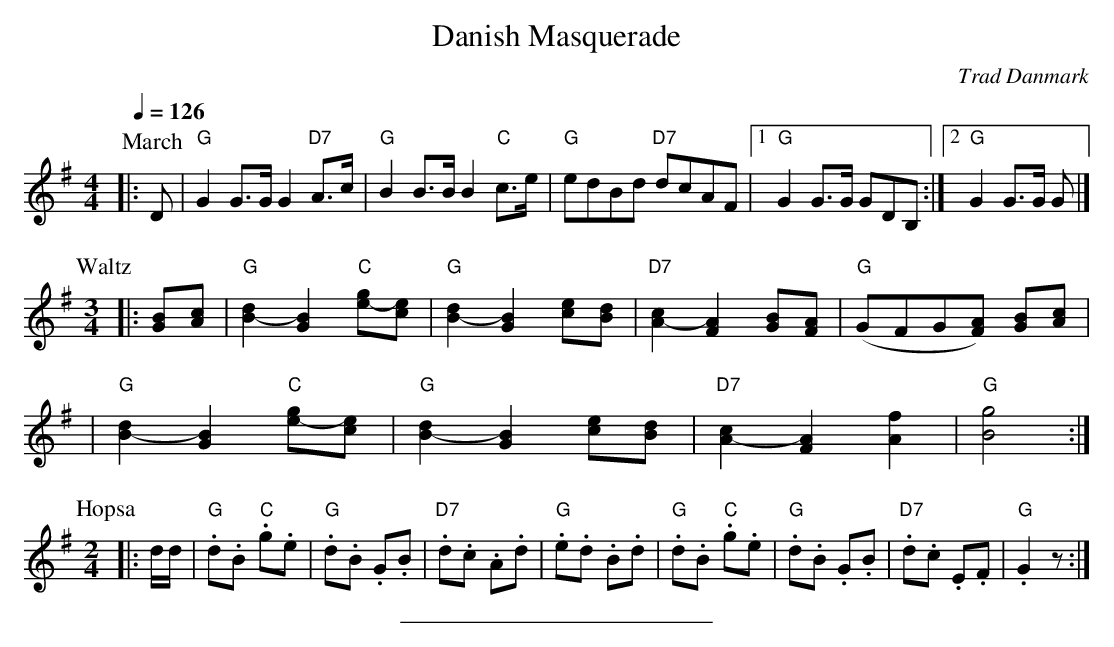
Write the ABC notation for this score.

X:1
T: Danish Masquerade
O: Trad Danmark
M: 4/4
L: 1/8
Q: 1/4=126
K: G
P: March
|: D \
| "G"G2 G>G G2 "D7"A>c | "G"B2 B>B B2 "C"c>e | "G"edBd "D7"dcAF |1 "G"G2G>G GDB, :|2 "G"G2G>G G |]
P: Waltz
M: 3/4
|: [BG]-[cA] \
| "G"[d2B2]- [B2G2] "C"[ge]-[ec] | "G"[d2B2]- [B2G2] [ec]-[dB] \
| "D7"[c2A2]- [A2F2] [BG]-[AF] | "G"(GFG[AF]) [BG]-[cA] |
| "G"[d2B2]- [B2G2] "C"[ge]-[ec] | "G"[d2B2]- [B2G2] [ec]-[dB] \
| "D7"[c2A2]- [A2F2] [f2A2] | "G"[g4B4] :|
P: Hopsa
M: 2/4
L: 1/8
|: d/d/ \
| "G".d.B "C".g.e | "G".d.B .G.B | "D7".d.c .A.d | "G".e.d .B.d \
| "G".d.B "C".g.e | "G".d.B .G.B | "D7".d.c .E.F | "G".G2 z :|
